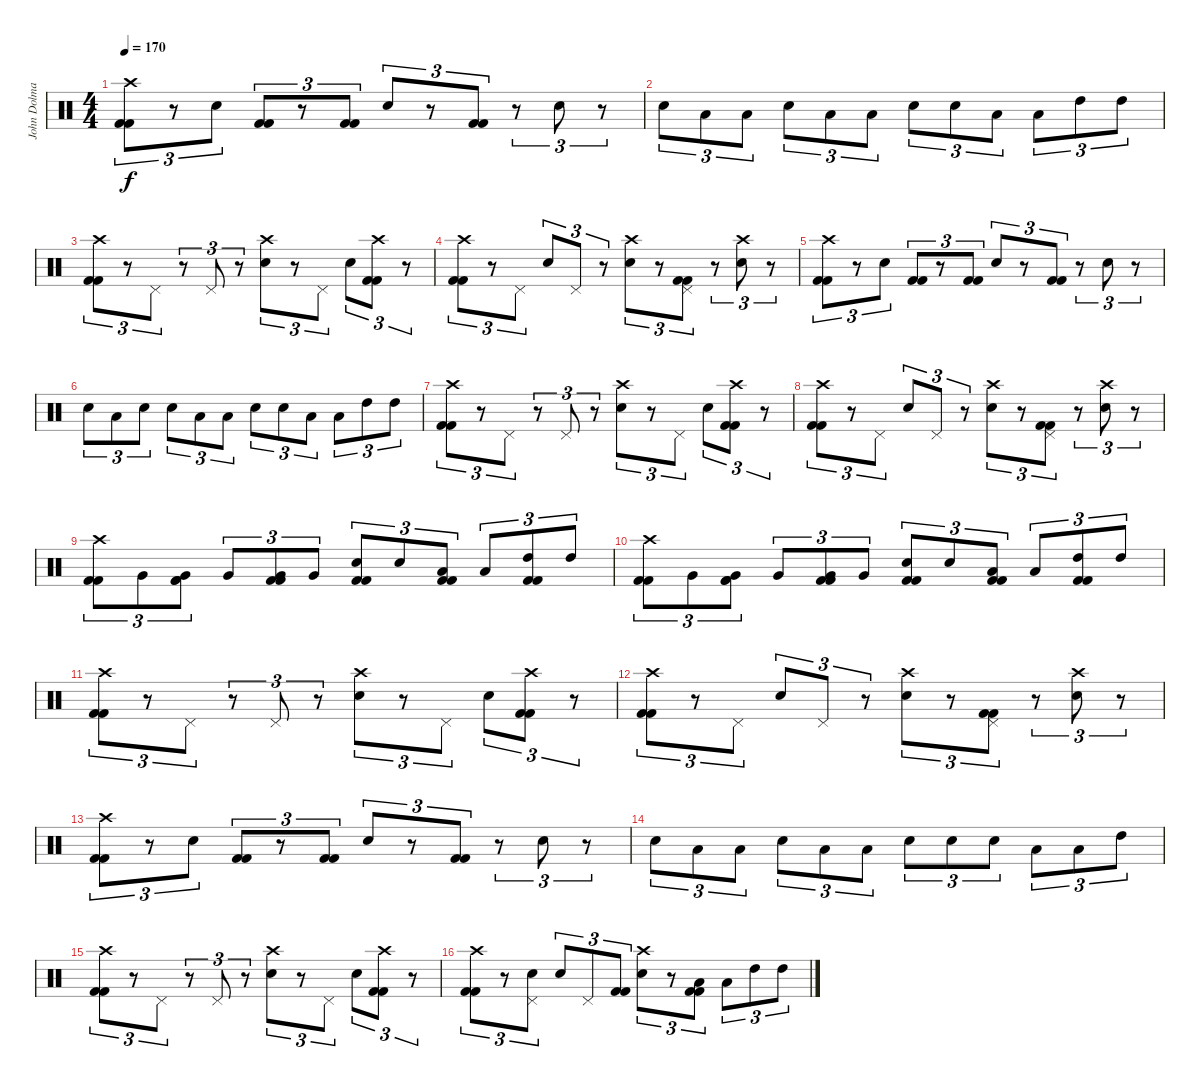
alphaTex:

\track ("John Dolmayan" "John Dolma") {instrument percussion}
\staff {score}
\articulation defaults
\ts (4 4)
\tempo 170
\clef neutral
\ks c
("Crash high (hit)" "Kick (hit) 2" "Kick (hit) 2").8{tu (3 2) dy f} r.8{tu (3 2)} "Snare (hit) 2".8{tu (3 2)} ("Kick (hit) 2" "Kick (hit) 2").8{tu (3 2)} r.8{tu (3 2)} ("Kick (hit) 2" "Kick (hit) 2").8{tu (3 2)} "Snare (hit) 2".8{tu (3 2)} r.8{tu (3 2)} ("Kick (hit) 2" "Kick (hit) 2").8{tu (3 2)} r.8{tu (3 2)} "Snare (hit) 2".8{tu (3 2)} r.8{tu (3 2)} |
"Snare (hit) 2".8{tu (3 2)} "Low Tom (hit)".8{tu (3 2)} "Low Tom (hit)".8{tu (3 2)} "Snare (hit) 2".8{tu (3 2)} "Low Tom (hit)".8{tu (3 2)} "Low Tom (hit)".8{tu (3 2)} "Snare (hit) 2".8{tu (3 2)} "Snare (hit) 2".8{tu (3 2)} "Low Tom (hit)".8{tu (3 2)} "Low Tom (hit)".8{tu (3 2)} "High Tom (hit)".8{tu (3 2)} "High Tom (hit)".8{tu (3 2)} |
("Crash high (hit)" "Kick (hit) 2" "Kick (hit) 2").8{tu (3 2)} r.8{tu (3 2)} "Pedal Hi-Hat (hit)".8{tu (3 2)} r.8{tu (3 2)} "Pedal Hi-Hat (hit)".8{tu (3 2)} r.8{tu (3 2)} ("Crash high (hit)" "Snare (hit) 2").8{tu (3 2)} r.8{tu (3 2)} "Pedal Hi-Hat (hit)".8{tu (3 2)} "Snare (hit) 2".8{tu (3 2)} ("Crash high (hit)" "Kick (hit) 2" "Kick (hit) 2").8{tu (3 2)} r.8{tu (3 2)} |
("Crash high (hit)" "Kick (hit) 2" "Kick (hit) 2").8{tu (3 2)} r.8{tu (3 2)} "Pedal Hi-Hat (hit)".8{tu (3 2)} "Snare (hit) 2".8{tu (3 2)} "Pedal Hi-Hat (hit)".8{tu (3 2)} r.8{tu (3 2)} ("Crash high (hit)" "Snare (hit) 2").8{tu (3 2)} r.8{tu (3 2)} ("Pedal Hi-Hat (hit)" "Kick (hit) 2" "Kick (hit) 2").8{tu (3 2)} r.8{tu (3 2)} ("Crash high (hit)" "Snare (hit) 2").8{tu (3 2)} r.8{tu (3 2)} |
("Crash high (hit)" "Kick (hit) 2" "Kick (hit) 2").8{tu (3 2)} r.8{tu (3 2)} "Snare (hit) 2".8{tu (3 2)} ("Kick (hit) 2" "Kick (hit) 2").8{tu (3 2)} r.8{tu (3 2)} ("Kick (hit) 2" "Kick (hit) 2").8{tu (3 2)} "Snare (hit) 2".8{tu (3 2)} r.8{tu (3 2)} ("Kick (hit) 2" "Kick (hit) 2").8{tu (3 2)} r.8{tu (3 2)} "Snare (hit) 2".8{tu (3 2)} r.8{tu (3 2)} |
"Snare (hit) 2".8{tu (3 2)} "Low Tom (hit)".8{tu (3 2)} "Snare (hit) 2".8{tu (3 2)} "Snare (hit) 2".8{tu (3 2)} "Low Tom (hit)".8{tu (3 2)} "Low Tom (hit)".8{tu (3 2)} "Snare (hit) 2".8{tu (3 2)} "Snare (hit) 2".8{tu (3 2)} "Low Tom (hit)".8{tu (3 2)} "Low Tom (hit)".8{tu (3 2)} "High Tom (hit)".8{tu (3 2)} "High Tom (hit)".8{tu (3 2)} |
("Crash high (hit)" "Kick (hit) 2" "Kick (hit) 2").8{tu (3 2)} r.8{tu (3 2)} "Pedal Hi-Hat (hit)".8{tu (3 2)} r.8{tu (3 2)} "Pedal Hi-Hat (hit)".8{tu (3 2)} r.8{tu (3 2)} ("Crash high (hit)" "Snare (hit) 2").8{tu (3 2)} r.8{tu (3 2)} "Pedal Hi-Hat (hit)".8{tu (3 2)} "Snare (hit) 2".8{tu (3 2)} ("Crash high (hit)" "Kick (hit) 2" "Kick (hit) 2").8{tu (3 2)} r.8{tu (3 2)} |
("Crash high (hit)" "Kick (hit) 2" "Kick (hit) 2").8{tu (3 2)} r.8{tu (3 2)} "Pedal Hi-Hat (hit)".8{tu (3 2)} "Snare (hit) 2".8{tu (3 2)} "Pedal Hi-Hat (hit)".8{tu (3 2)} r.8{tu (3 2)} ("Crash high (hit)" "Snare (hit) 2").8{tu (3 2)} r.8{tu (3 2)} ("Pedal Hi-Hat (hit)" "Kick (hit) 2" "Kick (hit) 2").8{tu (3 2)} r.8{tu (3 2)} ("Crash high (hit)" "Snare (hit) 2").8{tu (3 2)} r.8{tu (3 2)} |
("Crash high (hit)" "Kick (hit) 2" "Kick (hit) 2").8{tu (3 2)} "Very Low Tom (hit)".8{tu (3 2)} ("Very Low Tom (hit)" "Kick (hit) 2" "Kick (hit) 2").8{tu (3 2)} "Very Low Tom (hit)".8{tu (3 2)} ("Very Low Tom (hit)" "Kick (hit) 2" "Kick (hit) 2").8{tu (3 2)} "Very Low Tom (hit)".8{tu (3 2)} ("Snare (hit) 2" "Kick (hit) 2" "Kick (hit) 2").8{tu (3 2)} "Snare (hit) 2".8{tu (3 2)} ("Low Tom (hit)" "Kick (hit) 2" "Kick (hit) 2").8{tu (3 2)} "Low Tom (hit)".8{tu (3 2)} ("High Tom (hit)" "Kick (hit) 2" "Kick (hit) 2").8{tu (3 2)} "High Tom (hit)".8{tu (3 2)} |
("Crash high (hit)" "Kick (hit) 2" "Kick (hit) 2").8{tu (3 2)} "Very Low Tom (hit)".8{tu (3 2)} ("Very Low Tom (hit)" "Kick (hit) 2" "Kick (hit) 2").8{tu (3 2)} "Very Low Tom (hit)".8{tu (3 2)} ("Very Low Tom (hit)" "Kick (hit) 2" "Kick (hit) 2").8{tu (3 2)} "Very Low Tom (hit)".8{tu (3 2)} ("Snare (hit) 2" "Kick (hit) 2" "Kick (hit) 2").8{tu (3 2)} "Snare (hit) 2".8{tu (3 2)} ("Low Tom (hit)" "Kick (hit) 2" "Kick (hit) 2").8{tu (3 2)} "Low Tom (hit)".8{tu (3 2)} ("High Tom (hit)" "Kick (hit) 2" "Kick (hit) 2").8{tu (3 2)} "High Tom (hit)".8{tu (3 2)} |
("Crash high (hit)" "Kick (hit) 2" "Kick (hit) 2").8{tu (3 2)} r.8{tu (3 2)} "Pedal Hi-Hat (hit)".8{tu (3 2)} r.8{tu (3 2)} "Pedal Hi-Hat (hit)".8{tu (3 2)} r.8{tu (3 2)} ("Crash high (hit)" "Snare (hit) 2").8{tu (3 2)} r.8{tu (3 2)} "Pedal Hi-Hat (hit)".8{tu (3 2)} "Snare (hit) 2".8{tu (3 2)} ("Crash high (hit)" "Kick (hit) 2" "Kick (hit) 2").8{tu (3 2)} r.8{tu (3 2)} |
("Crash high (hit)" "Kick (hit) 2" "Kick (hit) 2").8{tu (3 2)} r.8{tu (3 2)} "Pedal Hi-Hat (hit)".8{tu (3 2)} "Snare (hit) 2".8{tu (3 2)} "Pedal Hi-Hat (hit)".8{tu (3 2)} r.8{tu (3 2)} ("Crash high (hit)" "Snare (hit) 2").8{tu (3 2)} r.8{tu (3 2)} ("Pedal Hi-Hat (hit)" "Kick (hit) 2" "Kick (hit) 2").8{tu (3 2)} r.8{tu (3 2)} ("Crash high (hit)" "Snare (hit) 2").8{tu (3 2)} r.8{tu (3 2)} |
("Crash high (hit)" "Kick (hit) 2" "Kick (hit) 2").8{tu (3 2)} r.8{tu (3 2)} "Snare (hit) 2".8{tu (3 2)} ("Kick (hit) 2" "Kick (hit) 2").8{tu (3 2)} r.8{tu (3 2)} ("Kick (hit) 2" "Kick (hit) 2").8{tu (3 2)} "Snare (hit) 2".8{tu (3 2)} r.8{tu (3 2)} ("Kick (hit) 2" "Kick (hit) 2").8{tu (3 2)} r.8{tu (3 2)} "Snare (hit) 2".8{tu (3 2)} r.8{tu (3 2)} |
"Snare (hit) 2".8{tu (3 2)} "Low Tom (hit)".8{tu (3 2)} "Low Tom (hit)".8{tu (3 2)} "Snare (hit) 2".8{tu (3 2)} "Low Tom (hit)".8{tu (3 2)} "Low Tom (hit)".8{tu (3 2)} "Snare (hit) 2".8{tu (3 2)} "Snare (hit) 2".8{tu (3 2)} "Snare (hit) 2".8{tu (3 2)} "Low Tom (hit)".8{tu (3 2)} "Low Tom (hit)".8{tu (3 2)} "High Tom (hit)".8{tu (3 2)} |
("Crash high (hit)" "Kick (hit) 2" "Kick (hit) 2").8{tu (3 2)} r.8{tu (3 2)} "Pedal Hi-Hat (hit)".8{tu (3 2)} r.8{tu (3 2)} "Pedal Hi-Hat (hit)".8{tu (3 2)} r.8{tu (3 2)} ("Crash high (hit)" "Snare (hit) 2").8{tu (3 2)} r.8{tu (3 2)} "Pedal Hi-Hat (hit)".8{tu (3 2)} "Snare (hit) 2".8{tu (3 2)} ("Crash high (hit)" "Kick (hit) 2" "Kick (hit) 2").8{tu (3 2)} r.8{tu (3 2)} |
("Crash high (hit)" "Kick (hit) 2" "Kick (hit) 2").8{tu (3 2)} r.8{tu (3 2)} ("Pedal Hi-Hat (hit)" "Snare (hit) 2").8{tu (3 2)} "Snare (hit) 2".8{tu (3 2)} "Pedal Hi-Hat (hit)".8{tu (3 2)} ("Kick (hit) 2" "Kick (hit) 2").8{tu (3 2)} ("Crash high (hit)" "Snare (hit) 2").8{tu (3 2)} r.8{tu (3 2)} ("Low Tom (hit)" "Kick (hit) 2" "Kick (hit) 2").8{tu (3 2)} "Low Tom (hit)".8{tu (3 2)} "High Tom (hit)".8{tu (3 2)} "High Tom (hit)".8{tu (3 2)}
